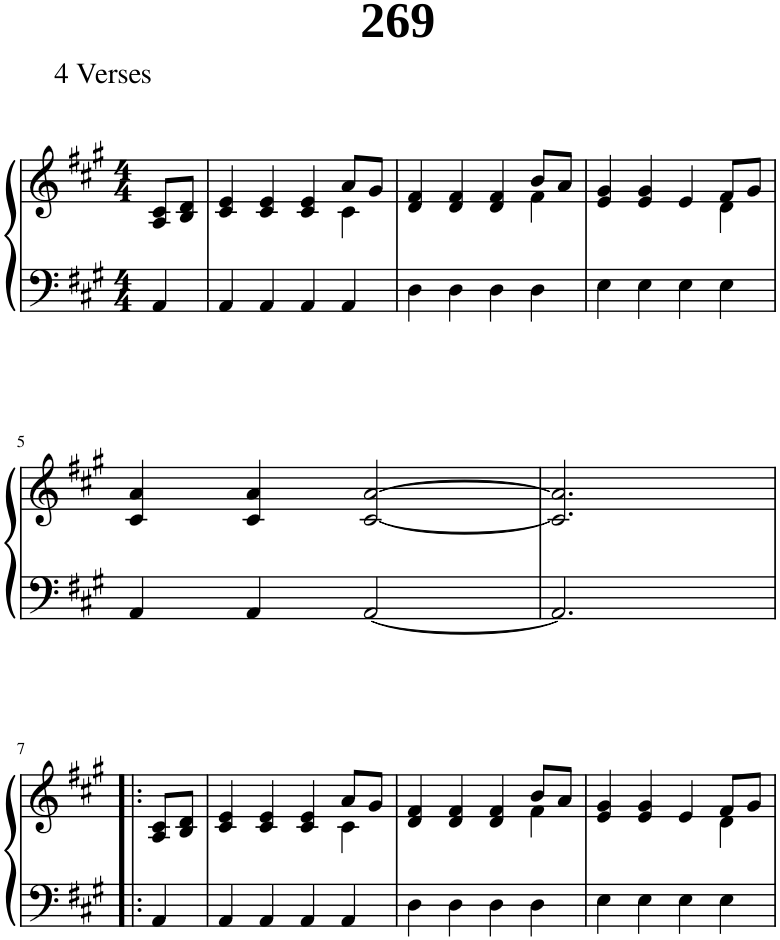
**kern	**kern
*part1	*part1
*staff2	*staff1
*I"Piano	*
*I'Pno.	*
*clefF4	*clefG2
*k[f#c#g#]	*k[f#c#g#]
*M4/4	*M4/4
=1	=1
4AA/	8A/ 8c#/L
.	8B/ 8d/J
=2	=2
*	*^
4AA/	4c#/ 4e/	2.ryy
4AA/	4c#/ 4e/	.
4AA/	4c#/ 4e/	.
4AA/	8a/L	4c#\
.	8g#/J	.
=3	=3	=3
4D\	4d/ 4f#/	2.ryy
4D\	4d/ 4f#/	.
4D\	4d/ 4f#/	.
4D\	8b/L	4f#\
.	8a/J	.
=4	=4	=4
4E\	4e/ 4g#/	2.ryy
4E\	4e/ 4g#/	.
4E\	4e/	.
4E\	8f#/L	4d\
.	8g#/J	.
*	*v	*v
!!LO:LB:g=z
=5	=5
4AA/	4c#/ 4a/
4AA/	4c#/ 4a/
[2AA/	[2c#/ [2a/
=6	=6
2.AA/]	2.c#/] 2.a/]
!!LO:LB:g=z
=7!|:	=7!|:
4AA/	8A/ 8c#/L
.	8B/ 8d/J
=8	=8
*	*^
4AA/	4c#/ 4e/	2.ryy
4AA/	4c#/ 4e/	.
4AA/	4c#/ 4e/	.
4AA/	8a/L	4c#\
.	8g#/J	.
=9	=9	=9
4D\	4d/ 4f#/	2.ryy
4D\	4d/ 4f#/	.
4D\	4d/ 4f#/	.
4D\	8b/L	4f#\
.	8a/J	.
=10	=10	=10
4E\	4e/ 4g#/	2.ryy
4E\	4e/ 4g#/	.
4E\	4e/	.
4E\	8f#/L	4d\
.	8g#/J	.
*	*v	*v
=	=
*-	*-
